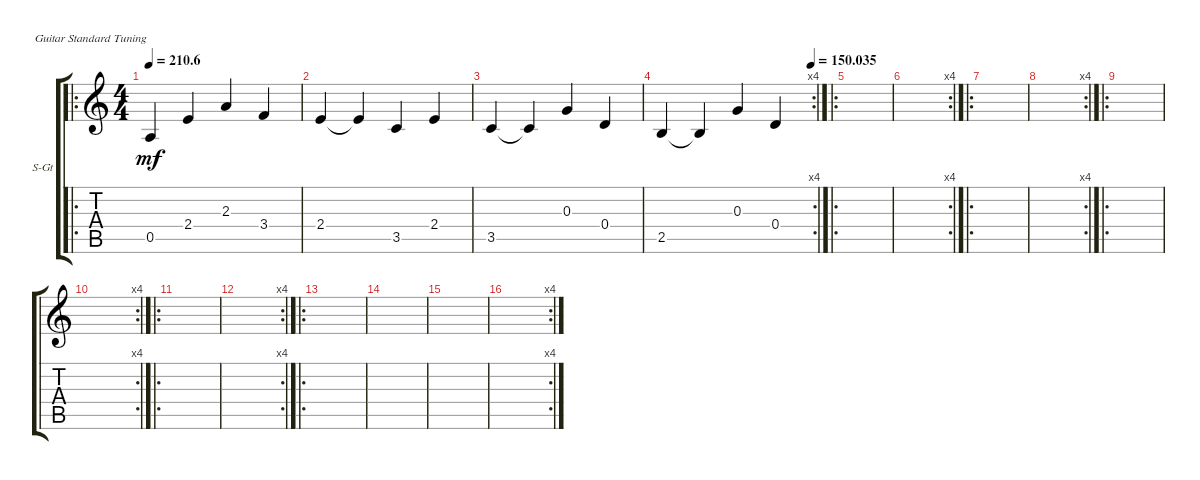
\defaultSystemsLayout 4
\bracketExtendMode groupsimilarinstruments
\firstSystemTrackNameOrientation horizontal
\otherSystemsTrackNameOrientation horizontal
\track ("Steel Guitar" "S-Gt") {instrument acousticguitarsteel}
\staff {score tabs}
\tuning (E4 B3 G3 D3 A2 E2)
\ro
\ts (4 4)
\tempo
210.6
\accidentals auto
\clef g2
\ottava regular
\simile none
\ks c
0.5.4{dy mf instrument acousticguitarsteel} 2.4.4 2.3.4 3.4.4 |
2.4.4 2.4{t}.4 3.5.4 2.4.4 |
3.5.4 3.5{t}.4 0.3.4 0.4.4 |
\rc 4
\tempo (150.035 1)
2.5.4 2.5{t}.4 0.3.4 0.4.4 |
\ro
|
\rc 4
|
\ro
|
\rc 4
|
\ro
|
\rc 4
|
\ro
|
\rc 4
|
\ro
|
|
|
\rc 4
